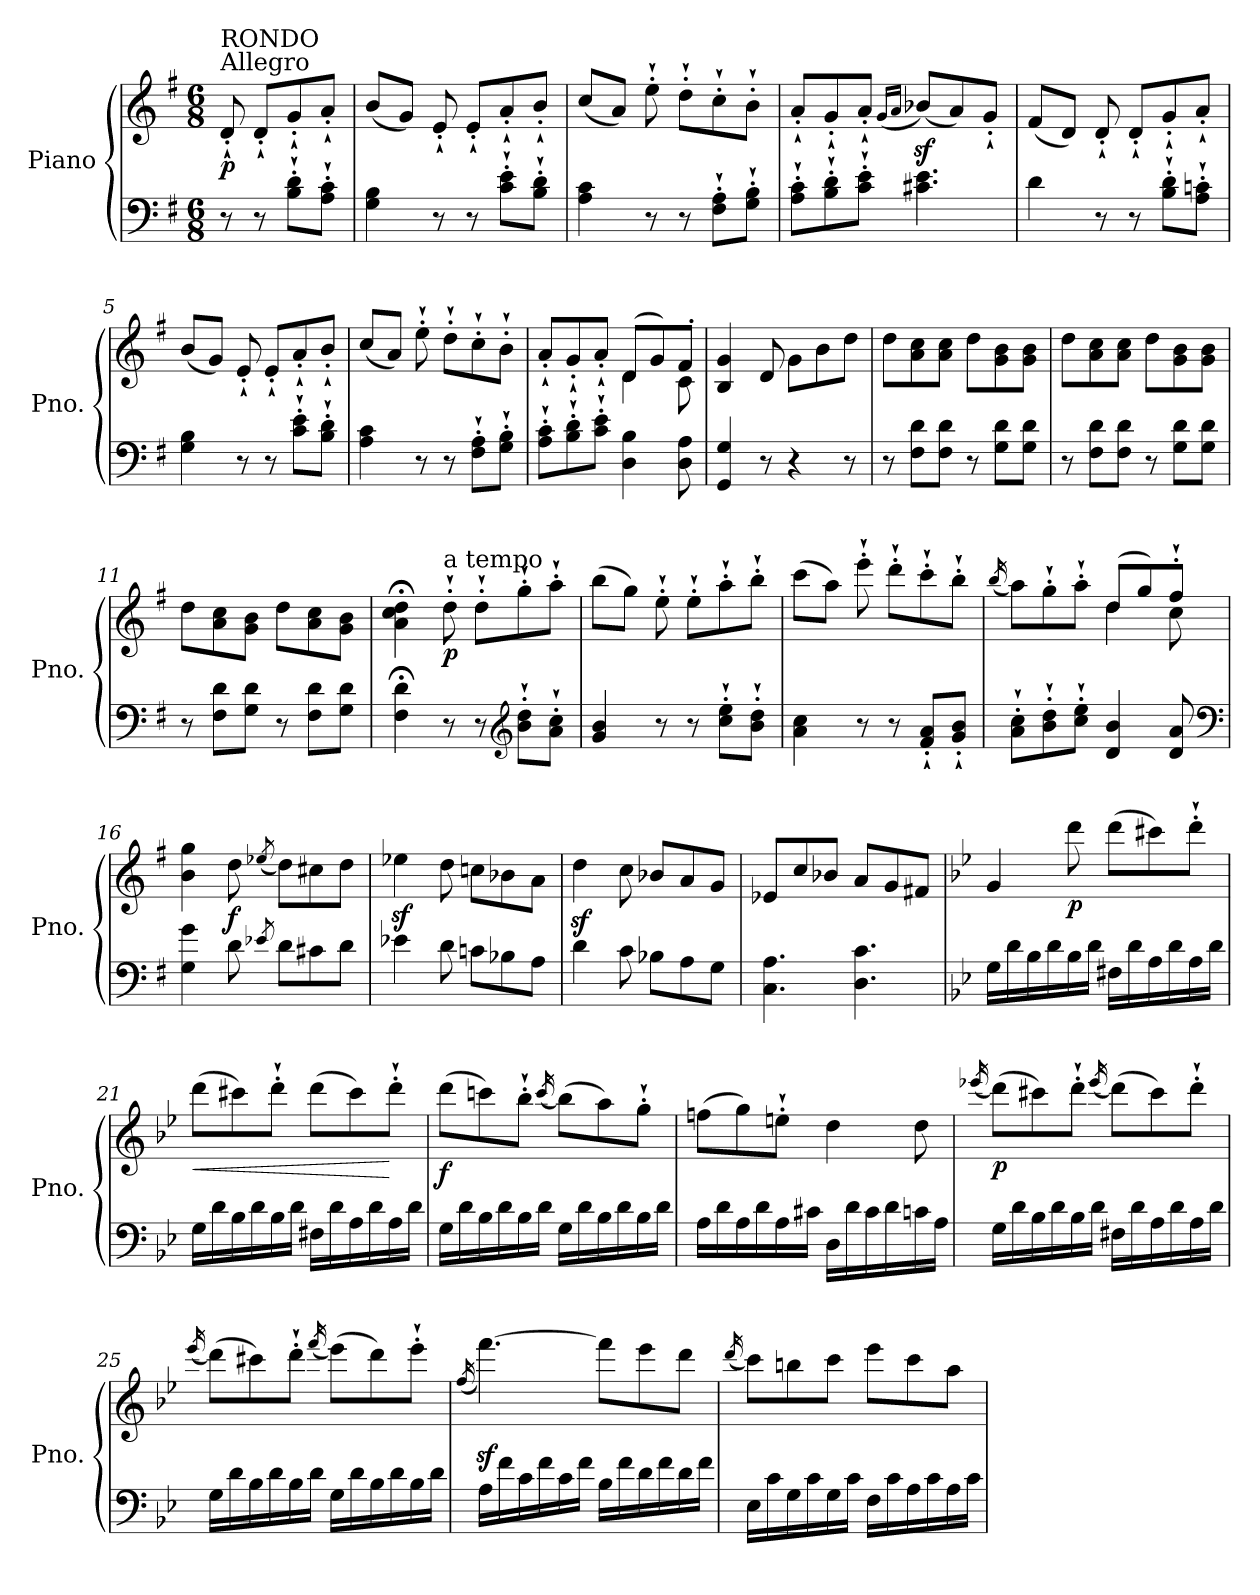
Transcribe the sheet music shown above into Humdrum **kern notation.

**kern	**kern	**dynam
*part1	*part1	*part1
*staff2	*staff1	*staff1/2
*I"Piano	*	*
*I'Pno.	*	*
*clefF4	*clefG2	*
*k[f#]	*k[f#]	*
*G:	*G:	*
*M6/8	*M6/8	*
=	=	=
!	!LO:TX:a:t=RONDO\nAllegro	!
!	!	!LO:DY:b
8r	8d`'/	p
8r	8d`'/L	.
8B\`' 8d\`'L	8g`'/	.
8A\`' 8c\`'J	8a`'/J	.
=1	=1	=1
4G\ 4B\	(8b/L	.
.	8g/J)	.
8r	8e`'/	.
8r	8e`'/L	.
8c\`' 8e\`'L	8a`'/	.
8B\`' 8d\`'J	8b`'/J	.
=2	=2	=2
4A\ 4c\	(8cc/L	.
.	8a/J)	.
8r	8ee`'\	.
8r	8dd`'\L	.
8F#\`' 8A\`'L	8cc`'\	.
8G\`' 8B\`'J	8b`'\J	.
=3	=3	=3
8A\`' 8c\`'L	8a`'/L	.
8B\`' 8d\`'	8g`'/	.
8c\`' 8e\`'J	8a`'/J	.
.	(16qg/LL	.
.	16qa/JJ	.
4.c#X\ 4.e\	(8b-Xz</L)	.
.	8a/)	.
.	8g`'/J	.
=4	=4	=4
4d\	(8f#/L	.
.	8d/J)	.
8r	8d`'/	.
8r	8d`'/L	.
8B\`' 8d\`'L	8g`'/	.
8A\`' 8cn\`'J	8a`'/J	.
=5	=5	=5
4G\ 4B\	(8b/L	.
.	8g/J)	.
8r	8e`'/	.
8r	8e`'/L	.
8c\`' 8e\`'L	8a`'/	.
8B\`' 8d\`'J	8b`'/J	.
!!LO:LB:g=z
=6	=6	=6
4A\ 4c\	(8cc/L	.
.	8a/J)	.
8r	8ee`'\	.
8r	8dd`'\L	.
8F#\`' 8A\`'L	8cc`'\	.
8G\`' 8B\`'J	8b`'\J	.
=7	=7	=7
*	*^	*
8A\`' 8c\`'L	8a`'/L	4.ryy	.
8B\`' 8d\`'	8g`'/	.	.
8c\`' 8e\`'J	8a`'/J	.	.
4D\ 4B\	(8d/L	4d\	.
.	8g/)	.	.
8D\ 8A\	8f#'/J	8c\	.
*	*v	*v	*
=8	=8	=8
4GG/ 4G/	4B/ 4g/	.
8r	8d/	.
4r	8g\L	.
.	8b\	.
8r	8dd\J	.
=9	=9	=9
8r	8dd\L	.
8F#\ 8d\L	8a\ 8cc\	.
8F#\ 8d\J	8a\ 8cc\J	.
8r	8dd\L	.
8G\ 8d\L	8g\ 8b\	.
8G\ 8d\J	8g\ 8b\J	.
=10	=10	=10
8r	8dd\L	.
8F#\ 8d\L	8a\ 8cc\	.
8F#\ 8d\J	8a\ 8cc\J	.
8r	8dd\L	.
8G\ 8d\L	8g\ 8b\	.
8G\ 8d\J	8g\ 8b\J	.
=11	=11	=11
8r	8dd\L	.
8F#\ 8d\L	8a\ 8cc\	.
8G\ 8d\J	8g\ 8b\J	.
8r	8dd\L	.
8F#\ 8d\L	8a\ 8cc\	.
8G\ 8d\J	8g\ 8b\J	.
!!LO:LB:g=z
=12	=12	=12
*	*MM85	*
4F#\;< 4d\;<	4a\;< 4cc\;< 4dd\;<	.
!	!LO:TX:a:t=a tempo	!
!	!	!LO:DY:b
8r	8dd`'\	p
8r	8dd`'\L	.
*clefG2	*	*
8b\`' 8dd\`'L	8gg`'\	.
8a\`' 8cc\`'J	8aa`'\J	.
=13	=13	=13
4g/ 4b/	(8bb\L	.
.	8gg\J)	.
8r	8ee`'\	.
8r	8ee`'\L	.
8cc\`' 8ee\`'L	8aa`'\	.
8b\`' 8dd\`'J	8bb`'\J	.
=14	=14	=14
4a\ 4cc\	(8ccc\L	.
.	8aa\J)	.
8r	8eee`'\	.
8r	8ddd`'\L	.
8f#/`' 8a/`'L	8ccc`'\	.
8g/`' 8b/`'J	8bb`'\J	.
=15	=15	=15
.	(16qbb/	.
*	*^	*
8a\`' 8cc\`'L	8aa\L)	4.ryy	.
8b\`' 8dd\`'	8gg`'\	.	.
8cc\`' 8ee\`'J	8aa`'\J	.	.
4d/ 4b/	(8dd/L	4dd\	.
.	8gg/)	.	.
8d/ 8a/	8ff#`'/J	8cc\	.
*	*v	*v	*
*clefF4	*	*
=16	=16	=16
4G\ 4g\	4b\ 4gg\	.
!	!	!LO:DY:b
8d\	8dd\	f
8qe-X/	(8qee-X/	.
8d\L	8dd\L)	.
8c#X\	8cc#X\	.
8d\J	8dd\J	.
=17	=17	=17
4e-X\	4ee-Xz<\	.
8d\	8dd\	.
8cn\L	8ccn\L	.
8B-X\	8b-X\	.
8A\J	8a\J	.
!!LO:LB:g=z
=18	=18	=18
4d\	4ddz<\	.
8c\	8cc\	.
8B-X\L	8b-X/L	.
8A\	8a/	.
8G\J	8g/J	.
=19	=19	=19
4.C\ 4.A\	8e-X/L	.
.	8cc/	.
.	8b-X/J	.
4.D\ 4.c\	8a/L	.
.	8g/	.
.	8f#X/J	.
=20	=20	=20
*k[b-e-]	*k[b-e-]	*
*B-:	*B-:	*
16G\LL	4g/	.
16d\	.	.
16B-\	.	.
16d\	.	.
!	!	!LO:DY:b
16B-\	8ddd\	p
16d\JJ	.	.
16F#X\LL	(8ddd\L	.
16d\	.	.
16A\	8ccc#X\)	.
16d\	.	.
16A\	8ddd`'\J	.
16d\JJ	.	.
=21	=21	=21
!	!	!LO:HP:b
16G\LL	(8ddd\L	<
16d\	.	.
16B-\	8ccc#X\)	.
16d\	.	.
16B-\	8ddd`'\J	.
16d\JJ	.	.
16F#X\LL	(8ddd\L	.
16d\	.	.
16A\	8ccc#\)	.
16d\	.	.
16A\	8ddd`'\J	[
16d\JJ	.	.
!!LO:LB:g=z
=22	=22	=22
!	!	!LO:DY:b
16G\LL	(8ddd\L	f
16d\	.	.
16B-\	8cccn\)	.
16d\	.	.
16B-\	8bb-`'\J	.
16d\JJ	.	.
.	(16qccc/	.
16G\LL	(8bb-\L)	.
16d\	.	.
16B-\	8aa\)	.
16d\	.	.
16B-\	8gg`'\J	.
16d\JJ	.	.
=23	=23	=23
16A\LL	(8ffn\L	.
16d\	.	.
16A\	8gg\)	.
16d\	.	.
16A\	8een`'\J	.
16c#X\JJ	.	.
16D\LL	4dd\	.
16d\	.	.
16c#\	.	.
16d\	.	.
16cn\	8dd\	.
16A\JJ	.	.
=24	=24	=24
.	(16qeee-X/	.
!	!	!LO:DY:b
16G\LL	(8ddd\L)	p
16d\	.	.
16B-\	8ccc#X\)	.
16d\	.	.
16B-\	8ddd`'\J	.
16d\JJ	.	.
.	(16qeee-/	.
16F#X\LL	(8ddd\L)	.
16d\	.	.
16A\	8ccc#\)	.
16d\	.	.
16A\	8ddd`'\J	.
16d\JJ	.	.
!!LO:PB:g=z
=25	=25	=25
.	(16qeee-/	.
16G\LL	(8ddd\L)	.
16d\	.	.
16B-\	8ccc#X\)	.
16d\	.	.
16B-\	8ddd`'\J	.
16d\JJ	.	.
.	(16qfff/	.
16G\LL	(8eee-\L)	.
16d\	.	.
16B-\	8ddd\)	.
16d\	.	.
16B-\	8eee-`'\J	.
16d\JJ	.	.
=26	=26	=26
.	(16qff/	.
16A\LL	[4.fffz<\)	.
16f\	.	.
16c\	.	.
16f\	.	.
16c\	.	.
16f\JJ	.	.
16B-\LL	8fff\L]	.
16f\	.	.
16d\	8eee-\	.
16f\	.	.
16d\	8ddd\J	.
16f\JJ	.	.
=27	=27	=27
.	(16qddd/	.
16E-\LL	8ccc\L)	.
16c\	.	.
16G\	8bbn\	.
16c\	.	.
16G\	8ccc\J	.
16c\JJ	.	.
16F\LL	8eee-\L	.
16c\	.	.
16A\	8ccc\	.
16c\	.	.
16A\	8aa\J	.
16c\JJ	.	.
=	=	=
*-	*-	*-
